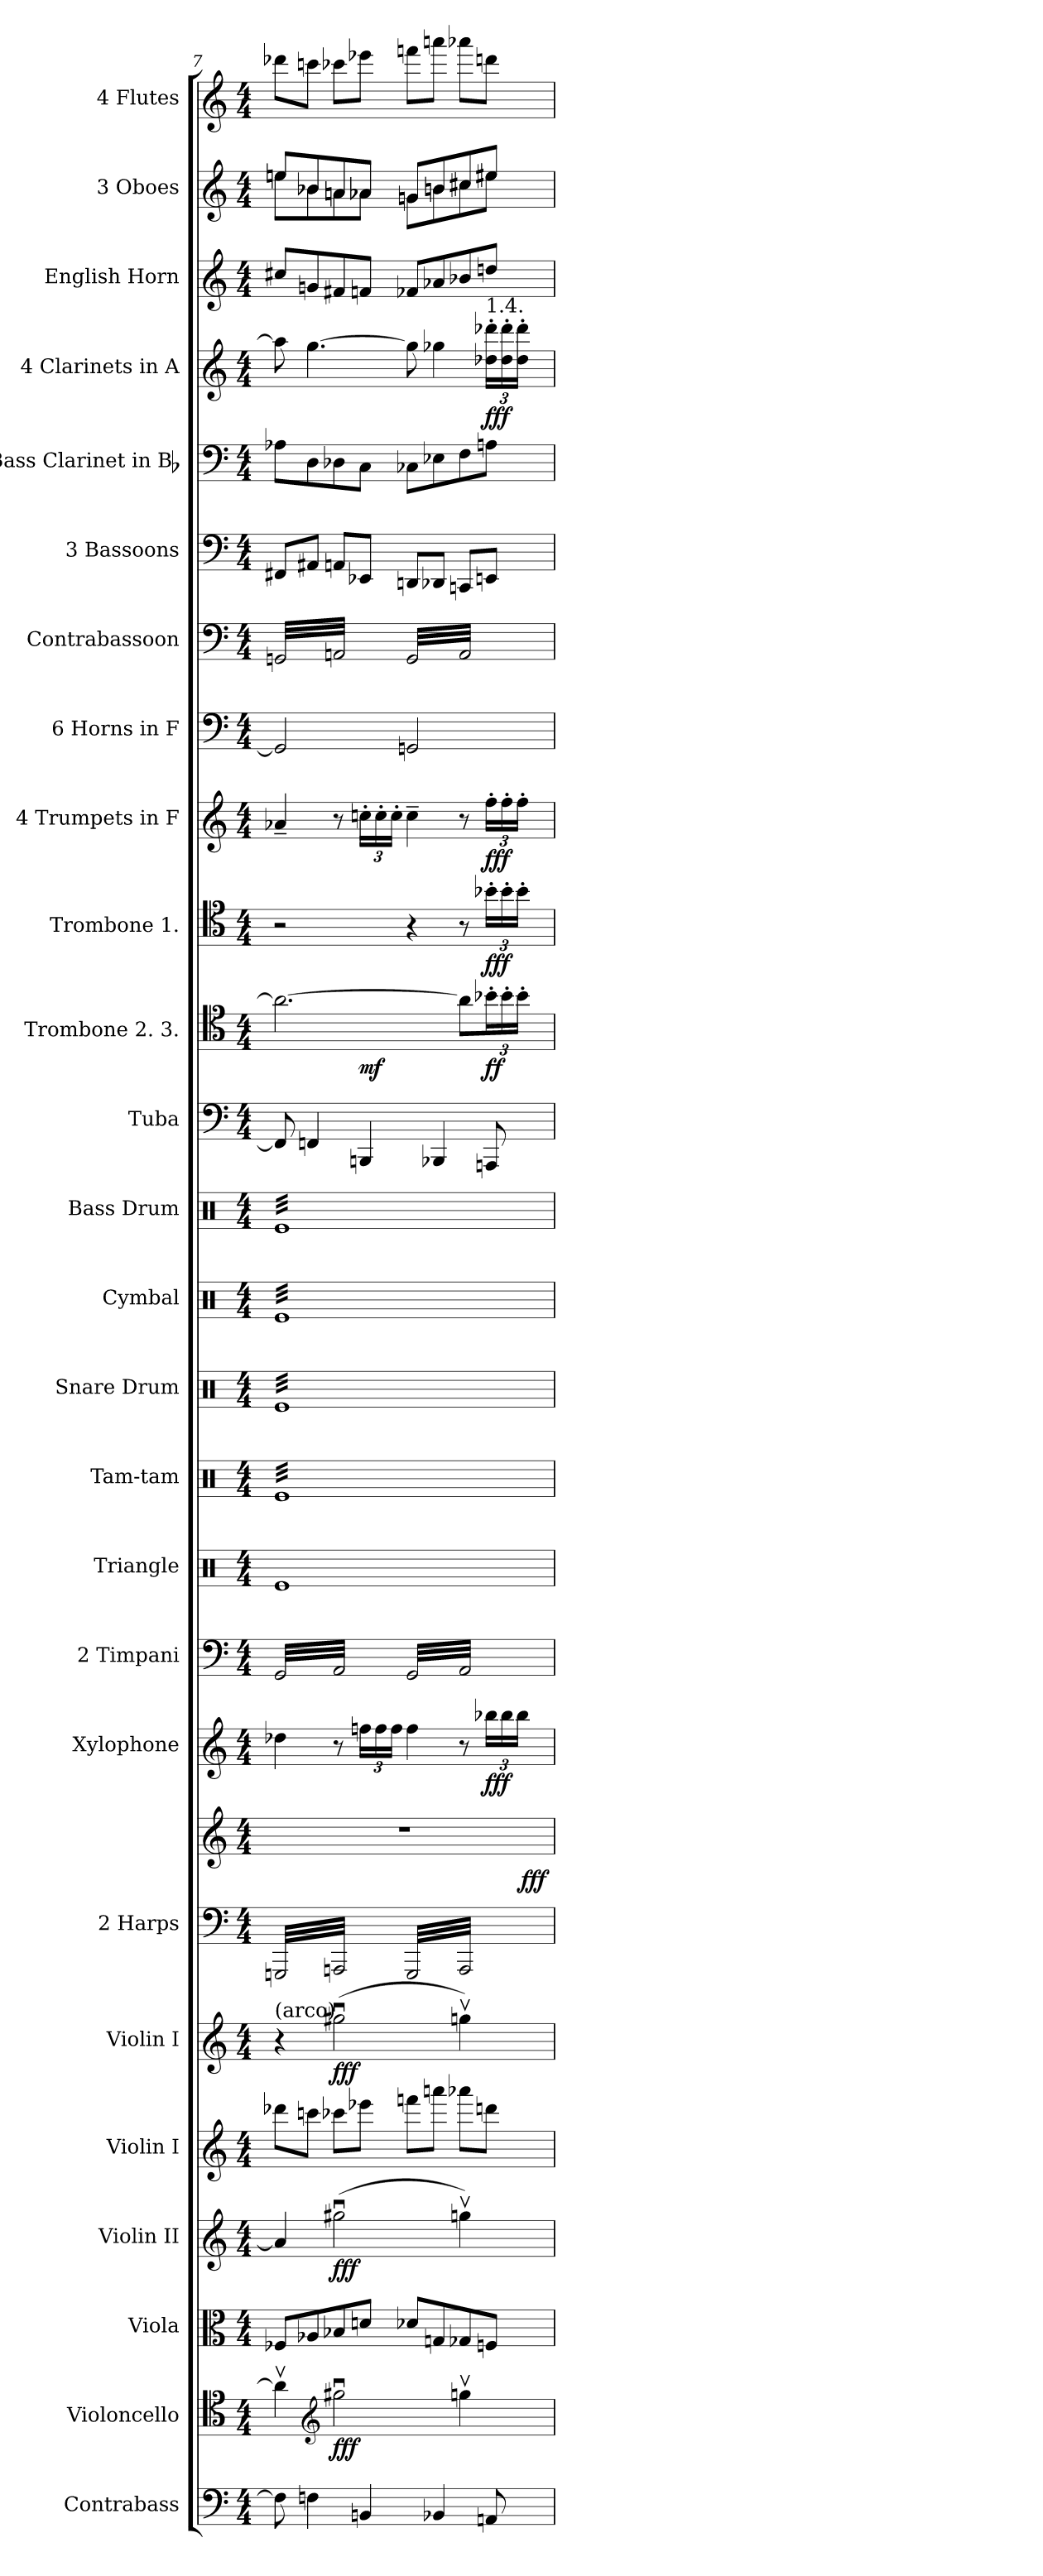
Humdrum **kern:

**kern	**kern	**dynam	**kern	**kern	**dynam	**kern	**kern	**dynam	**kern	**kern	**dynam	**kern	**dynam	**kern	**kern	**kern	**kern	**kern	**kern	**kern	**kern	**dynam	**kern	**dynam	**kern	**dynam	**kern	**kern	**kern	**kern	**kern	**dynam	**kern	**kern	**kern
*part26	*part25	*part25	*part24	*part23	*part23	*part22	*part21	*part21	*part20	*part20	*part20	*part19	*part19	*part18	*part17	*part16	*part15	*part14	*part13	*part12	*part11	*part11	*part10	*part10	*part9	*part9	*part8	*part7	*part6	*part5	*part4	*part4	*part3	*part2	*part1
*staff27	*staff26	*staff26	*staff25	*staff24	*staff24	*staff23	*staff22	*staff22	*staff21	*staff20	*staff20/21	*staff19	*staff19	*staff18	*staff17	*staff16	*staff15	*staff14	*staff13	*staff12	*staff11	*staff11	*staff10	*staff10	*staff9	*staff9	*staff8	*staff7	*staff6	*staff5	*staff4	*staff4	*staff3	*staff2	*staff1
*I"Contrabass	*I"Violoncello	*	*I"Viola	*I"Violin II	*	*I"Violin I	*I"Violin I	*	*I"2 Harps	*	*	*I"Xylophone	*	*I"2 Timpani	*I"Triangle	*I"Tam-tam	*I"Snare Drum	*I"Cymbal	*I"Bass Drum	*I"Tuba	*I"Trombone 2. 3.	*	*I"Trombone 1.	*	*I"4 Trumpets in F	*	*I"6 Horns in F	*I"Contrabassoon	*I"3 Bassoons	*I"Bass Clarinet in Bb	*I"4 Clarinets in A	*	*I"English Horn	*I"3 Oboes	*I"4 Flutes
*I'Cb.	*I'Vc.	*	*I'Vla.	*I'Vln. II	*	*I'Vln. I	*I'Vln. I	*	*I'Hp	*	*	*I'Xyl.	*	*I'Timp.	*I'Tri.	*I'T.-t.	*I'S. D.	*I'Cym.	*I'B. D.	*I'Tba.	*I'Tbn.	*	*I'Tbn.	*	*	*	*I'Hn. 1. 2.	*I'Cbsn.	*I'Bsn.	*I'B. Cl.	*I'Cl.	*	*I'Eng. Hn.	*I'Ob.	*I'Fl.
*clefF4	*clefC4	*	*clefC3	*clefG2	*	*clefG2	*clefG2	*	*clefF4	*clefG2	*	*clefG2	*	*clefF4	*clefX	*clefX	*clefX	*clefX	*clefX	*clefF4	*clefC4	*	*clefC4	*	*clefG2	*	*clefF4	*clefF4	*clefF4	*clefF4	*clefG2	*	*clefG2	*clefG2	*clefG2
*ITrd7c12	*	*	*	*	*	*	*	*	*	*	*	*	*	*	*	*	*	*	*	*	*	*	*	*	*ITrd-3c-5	*	*ITrd-3c-5	*ITrd7c12	*	*ITrd1c2	*ITrd2c3	*	*ITrd4c7	*	*
*k[]	*k[]	*	*k[]	*k[]	*	*k[]	*k[]	*	*k[]	*k[]	*	*k[]	*	*k[]	*k[]	*k[]	*k[]	*k[]	*k[]	*k[]	*k[]	*	*k[]	*	*k[b-]	*	*k[b-]	*k[]	*k[]	*k[b-e-]	*k[f#c#g#]	*	*k[b-]	*k[]	*k[]
*M4/4	*M4/4	*	*M4/4	*M4/4	*	*M4/4	*M4/4	*	*M4/4	*M4/4	*	*M4/4	*	*M4/4	*M4/4	*M4/4	*M4/4	*M4/4	*M4/4	*M4/4	*M4/4	*	*M4/4	*	*M4/4	*	*M4/4	*M4/4	*M4/4	*M4/4	*M4/4	*	*M4/4	*M4/4	*M4/4
=7	=7	=7	=7	=7	=7	=7	=7	=7	=7	=7	=7	=7	=7	=7	=7	=7	=7	=7	=7	=7	=7	=7	=7	=7	=7	=7	=7	=7	=7	=7	=7	=7	=7	=7	=7
*	*	*	*	*	*	*	*	*	*^	*	*	*	*	*	*	*	*	*	*	*	*^	*	*	*	*	*	*	*	*	*	*	*	*	*^	*
!	!	!	!	!	!	!	!LO:TX:a:t=(arco)	!	!	!	!	!	!	!	!	!	!	!	!	!	!	!	!	!	!	!	!	!	!	!	!	!	!	!	!	!	!	!
*	*	*	*	*	*	*	*	*	*tremolo	*	*	*	*	*	*	*	*	*	*	*	*	*	*	*	*	*	*	*	*	*	*	*	*	*	*	*	*	*
*	*	*	*	*	*	*	*	*	*	*	*	*	*	*	*tremolo	*	*	*	*	*	*	*	*	*	*	*	*	*	*	*	*	*	*	*	*	*	*	*
*	*	*	*	*	*	*	*	*	*	*	*	*	*	*	*	*	*tremolo	*	*	*	*	*	*	*	*	*	*	*	*	*	*	*	*	*	*	*	*	*
*	*	*	*	*	*	*	*	*	*	*	*	*	*	*	*	*	*	*tremolo	*	*	*	*	*	*	*	*	*	*	*	*	*	*	*	*	*	*	*	*
*	*	*	*	*	*	*	*	*	*	*	*	*	*	*	*	*	*	*	*tremolo	*	*	*	*	*	*	*	*	*	*	*	*	*	*	*	*	*	*	*
*	*	*	*	*	*	*	*	*	*	*	*	*	*	*	*	*	*	*	*	*tremolo	*	*	*	*	*	*	*	*	*	*	*	*	*	*	*	*	*	*
*	*	*	*	*	*	*	*	*	*	*	*	*	*	*	*	*	*	*	*	*	*	*	*	*	*	*	*	*	*	*tremolo	*	*	*	*	*	*	*	*
8FF#]	4av]	.	8F-XL	4a]	.	8ddd-X\L	4r	.	32GGGnLLL	2ryy	1r	.	4dd-X	.	32GGLLL	1Re	32ReLLL	32ReLLL	32ReLLL	32ReLLL	8FF#]	2.a_	4.ryy	.	2r	.	4dd-X~	.	2C#]	32GGGnLLL	8FF#X/L	8G-XL	8ff]	.	8f#XL	8eenL	8eenL	8ddd-X\L
.	.	.	.	.	.	.	.	.	32AAAn	.	.	.	.	.	32AA	.	32Re	32Re	32Re	32Re	.	.	.	.	.	.	.	.	.	32AAAn	.	.	.	.	.	.	.	.
.	.	.	.	.	.	.	.	.	32GGGn	.	.	.	.	.	32GG	.	32Re	32Re	32Re	32Re	.	.	.	.	.	.	.	.	.	32GGGn	.	.	.	.	.	.	.	.
.	.	.	.	.	.	.	.	.	32AAAn	.	.	.	.	.	32AA	.	32Re	32Re	32Re	32Re	.	.	.	.	.	.	.	.	.	32AAAn	.	.	.	.	.	.	.	.
4FFn	.	.	8A-X	.	.	8cccn\J	.	.	32GGGn	.	.	.	.	.	32GG	.	32Re	32Re	32Re	32Re	4FFn	.	.	.	.	.	.	.	.	32GGGn	8AA#X/J	8C	[4.ee	.	8cn	8b-X	8b-X	8cccn\J
.	.	.	.	.	.	.	.	.	32AAAn	.	.	.	.	.	32AA	.	32Re	32Re	32Re	32Re	.	.	.	.	.	.	.	.	.	32AAAn	.	.	.	.	.	.	.	.
.	.	.	.	.	.	.	.	.	32GGGn	.	.	.	.	.	32GG	.	32Re	32Re	32Re	32Re	.	.	.	.	.	.	.	.	.	32GGGn	.	.	.	.	.	.	.	.
.	.	.	.	.	.	.	.	.	32AAAn	.	.	.	.	.	32AA	.	32Re	32Re	32Re	32Re	.	.	.	.	.	.	.	.	.	32AAAn	.	.	.	.	.	.	.	.
*	*clefG2	*	*	*	*	*	*	*	*	*	*	*	*	*	*	*	*	*	*	*	*	*	*	*	*	*	*	*	*	*	*	*	*	*	*	*	*	*
.	2gg#Xu	fff	8B-X	(2gg#Xu	fff	8ccc-X\L	(2gg#Xu	fff	32GGGn	.	.	.	8r	.	32GG	.	32Re	32Re	32Re	32Re	.	.	.	.	.	.	8r	.	.	32GGGn	8AAn/L	8C-X	.	.	8Bn	8an	8an	8ccc-X\L
.	.	.	.	.	.	.	.	.	32AAAn	.	.	.	.	.	32AA	.	32Re	32Re	32Re	32Re	.	.	.	.	.	.	.	.	.	32AAAn	.	.	.	.	.	.	.	.
.	.	.	.	.	.	.	.	.	32GGGn	.	.	.	.	.	32GG	.	32Re	32Re	32Re	32Re	.	.	.	.	.	.	.	.	.	32GGGn	.	.	.	.	.	.	.	.
.	.	.	.	.	.	.	.	.	32AAAn	.	.	.	.	.	32AA	.	32Re	32Re	32Re	32Re	.	.	.	.	.	.	.	.	.	32AAAn	.	.	.	.	.	.	.	.
4BBBn	.	.	8dnJ	.	.	8eee-X\J	.	.	32GGGn	.	.	.	24ffnLL	.	32GG	.	32Re	32Re	32Re	32Re	4BBBn	.	2ryy	mf	.	.	24ffn'LL	.	.	32GGGn	8EE-X/J	8BB-J	.	.	8B-XJ	8a-XJ	8a-XJ	8eee-X\J
.	.	.	.	.	.	.	.	.	32AAAn	.	.	.	.	.	32AA	.	32Re	32Re	32Re	32Re	.	.	.	.	.	.	.	.	.	32AAAn	.	.	.	.	.	.	.	.
.	.	.	.	.	.	.	.	.	.	.	.	.	24ff	.	.	.	.	.	.	.	.	.	.	.	.	.	24ff'	.	.	.	.	.	.	.	.	.	.	.
.	.	.	.	.	.	.	.	.	32GGGn	.	.	.	.	.	32GG	.	32Re	32Re	32Re	32Re	.	.	.	.	.	.	.	.	.	32GGGn	.	.	.	.	.	.	.	.
.	.	.	.	.	.	.	.	.	.	.	.	.	24ffJJ	.	.	.	.	.	.	.	.	.	.	.	.	.	24ff'JJ	.	.	.	.	.	.	.	.	.	.	.
.	.	.	.	.	.	.	.	.	32AAAnJJJ	.	.	.	.	.	32AAJJJ	.	32Re	32Re	32Re	32Re	.	.	.	.	.	.	.	.	.	32AAAnJJJ	.	.	.	.	.	.	.	.
.	.	.	8d-XL	.	.	8fffn\L	.	.	32GGGLLL	4...ryy	.	.	4ff	.	32GGLLL	.	32Re	32Re	32Re	32Re	.	.	.	.	4r	.	4ff~	.	2Cn	32GGGLLL	8DDn/L	8BB--XL	8ee]	.	8B--XL	8gnL	8gnL	8fffn\L
.	.	.	.	.	.	.	.	.	32AAA	.	.	.	.	.	32AA	.	32Re	32Re	32Re	32Re	.	.	.	.	.	.	.	.	.	32AAA	.	.	.	.	.	.	.	.
.	.	.	.	.	.	.	.	.	32GGG	.	.	.	.	.	32GG	.	32Re	32Re	32Re	32Re	.	.	.	.	.	.	.	.	.	32GGG	.	.	.	.	.	.	.	.
.	.	.	.	.	.	.	.	.	32AAA	.	.	.	.	.	32AA	.	32Re	32Re	32Re	32Re	.	.	.	.	.	.	.	.	.	32AAA	.	.	.	.	.	.	.	.
4BBB-X	.	.	8Gn	.	.	8aaan\J	.	.	32GGG	.	.	.	.	.	32GG	.	32Re	32Re	32Re	32Re	4BBB-X	.	.	.	.	.	.	.	.	32GGG	8DD-X/J	8D-X	4ee-X	.	8d-X	8bn	8bn	8aaan\J
.	.	.	.	.	.	.	.	.	32AAA	.	.	.	.	.	32AA	.	32Re	32Re	32Re	32Re	.	.	.	.	.	.	.	.	.	32AAA	.	.	.	.	.	.	.	.
.	.	.	.	.	.	.	.	.	32GGG	.	.	.	.	.	32GG	.	32Re	32Re	32Re	32Re	.	.	.	.	.	.	.	.	.	32GGG	.	.	.	.	.	.	.	.
.	.	.	.	.	.	.	.	.	32AAA	.	.	.	.	.	32AA	.	32Re	32Re	32Re	32Re	.	.	.	.	.	.	.	.	.	32AAA	.	.	.	.	.	.	.	.
.	4ggnv	.	8G-X	4ggnv)	.	8aaa-X\L	4ggnv)	.	32GGG	.	.	.	8r	.	32GG	.	32Re	32Re	32Re	32Re	.	8aL]	.	.	8r	.	8r	.	.	32GGG	8CCn/L	8E-	.	.	8e-X	8cc#X	8cc#X	8aaa-X\L
.	.	.	.	.	.	.	.	.	32AAA	.	.	.	.	.	32AA	.	32Re	32Re	32Re	32Re	.	.	.	.	.	.	.	.	.	32AAA	.	.	.	.	.	.	.	.
.	.	.	.	.	.	.	.	.	32GGG	.	.	.	.	.	32GG	.	32Re	32Re	32Re	32Re	.	.	.	.	.	.	.	.	.	32GGG	.	.	.	.	.	.	.	.
.	.	.	.	.	.	.	.	.	32AAA	.	.	.	.	.	32AA	.	32Re	32Re	32Re	32Re	.	.	.	.	.	.	.	.	.	32AAA	.	.	.	.	.	.	.	.
!	!	!	!	!	!	!	!	!	!	!	!	!	!	!	!	!	!	!	!	!	!	!	!	!	!	!	!	!	!	!	!	!	!LO:TX:a:t=1.4.	!	!	!	!	!
8AAAn	.	.	8FnJ	.	.	8dddn\J	.	.	32GGG	.	.	.	24bb-XLL	fff	32GG	.	32Re	32Re	32Re	32Re	8AAAn	24b-X'L	8ryy	ff	24b-X'LL	fff	24bb-'LL	fff	.	32GGG	8EEn/J	8GnJ	24b-X' 24bb-X'LL	fff	8gnJ	8ee#XJ	8ee#XJ	8dddn\J
.	.	.	.	.	.	.	.	.	32AAA	.	.	.	.	.	32AA	.	32Re	32Re	32Re	32Re	.	.	.	.	.	.	.	.	.	32AAA	.	.	.	.	.	.	.	.
.	.	.	.	.	.	.	.	.	.	.	.	.	24bb-	.	.	.	.	.	.	.	.	24b-'	.	.	24b-'	.	24bb-'	.	.	.	.	.	24b-' 24bb-'	.	.	.	.	.
.	.	.	.	.	.	.	.	.	32GGG	.	.	.	.	.	32GG	.	32Re	32Re	32Re	32Re	.	.	.	.	.	.	.	.	.	32GGG	.	.	.	.	.	.	.	.
.	.	.	.	.	.	.	.	.	.	.	.	.	24bb-JJ	.	.	.	.	.	.	.	.	24b-'JJ	.	.	24b-'JJ	.	24bb-'JJ	.	.	.	.	.	24b-' 24bb-'JJ	.	.	.	.	.
.	.	.	.	.	.	.	.	.	32AAAJJJ	32ryy	.	fff	.	.	32AAJJJ	.	32ReJJJ	32ReJJJ	32ReJJJ	32ReJJJ	.	.	.	.	.	.	.	.	.	32AAAJJJ	.	.	.	.	.	.	.	.
*	*	*	*	*	*	*	*	*	*	*	*	*	*	*	*	*	*	*	*	*	*	*	*	*	*	*	*	*	*	*Xtremolo	*	*	*	*	*	*	*	*
*	*	*	*	*	*	*	*	*	*	*	*	*	*	*	*	*	*	*	*	*Xtremolo	*	*	*	*	*	*	*	*	*	*	*	*	*	*	*	*	*	*
*	*	*	*	*	*	*	*	*	*	*	*	*	*	*	*	*	*	*	*Xtremolo	*	*	*	*	*	*	*	*	*	*	*	*	*	*	*	*	*	*	*
*	*	*	*	*	*	*	*	*	*	*	*	*	*	*	*	*	*	*Xtremolo	*	*	*	*	*	*	*	*	*	*	*	*	*	*	*	*	*	*	*	*
*	*	*	*	*	*	*	*	*	*	*	*	*	*	*	*	*	*Xtremolo	*	*	*	*	*	*	*	*	*	*	*	*	*	*	*	*	*	*	*	*	*
*	*	*	*	*	*	*	*	*	*	*	*	*	*	*	*Xtremolo	*	*	*	*	*	*	*	*	*	*	*	*	*	*	*	*	*	*	*	*	*	*	*
*	*	*	*	*	*	*	*	*	*Xtremolo	*	*	*	*	*	*	*	*	*	*	*	*	*	*	*	*	*	*	*	*	*	*	*	*	*	*	*	*	*
.	.	.	.	.	.	.	.	.	.	.	.	.	.	.	.	.	.	.	.	.	.	.	.	.	.	.	.	.	.	.	.	.	.	.	.	.	.	.
.	.	.	.	.	.	.	.	.	.	.	.	.	.	.	.	.	.	.	.	.	.	.	.	.	.	.	.	.	.	.	.	.	.	.	.	.	.	.
.	.	.	.	.	.	.	.	.	.	.	.	.	.	.	.	.	.	.	.	.	.	.	.	.	.	.	.	.	.	.	.	.	.	.	.	.	.	.
.	.	.	.	.	.	.	.	.	.	.	.	.	.	.	.	.	.	.	.	.	.	.	.	.	.	.	.	.	.	.	.	.	.	.	.	.	.	.
.	.	.	.	.	.	.	.	.	.	.	.	.	.	.	.	.	.	.	.	.	.	.	.	.	.	.	.	.	.	.	.	.	.	.	.	.	.	.
.	.	.	.	.	.	.	.	.	.	.	.	.	.	.	.	.	.	.	.	.	.	.	.	.	.	.	.	.	.	.	.	.	.	.	.	.	.	.
.	.	.	.	.	.	.	.	.	.	.	.	.	.	.	.	.	.	.	.	.	.	.	.	.	.	.	.	.	.	.	.	.	.	.	.	.	.	.
.	.	.	.	.	.	.	.	.	.	.	.	.	.	.	.	.	.	.	.	.	.	.	.	.	.	.	.	.	.	.	.	.	.	.	.	.	.	.
*	*	*	*	*	*	*	*	*	*v	*v	*	*	*	*	*	*	*	*	*	*	*	*v	*v	*	*	*	*	*	*	*	*	*	*	*	*	*v	*v	*
=	=	=	=	=	=	=	=	=	=	=	=	=	=	=	=	=	=	=	=	=	=	=	=	=	=	=	=	=	=	=	=	=	=	=	=
*-	*-	*-	*-	*-	*-	*-	*-	*-	*-	*-	*-	*-	*-	*-	*-	*-	*-	*-	*-	*-	*-	*-	*-	*-	*-	*-	*-	*-	*-	*-	*-	*-	*-	*-	*-
